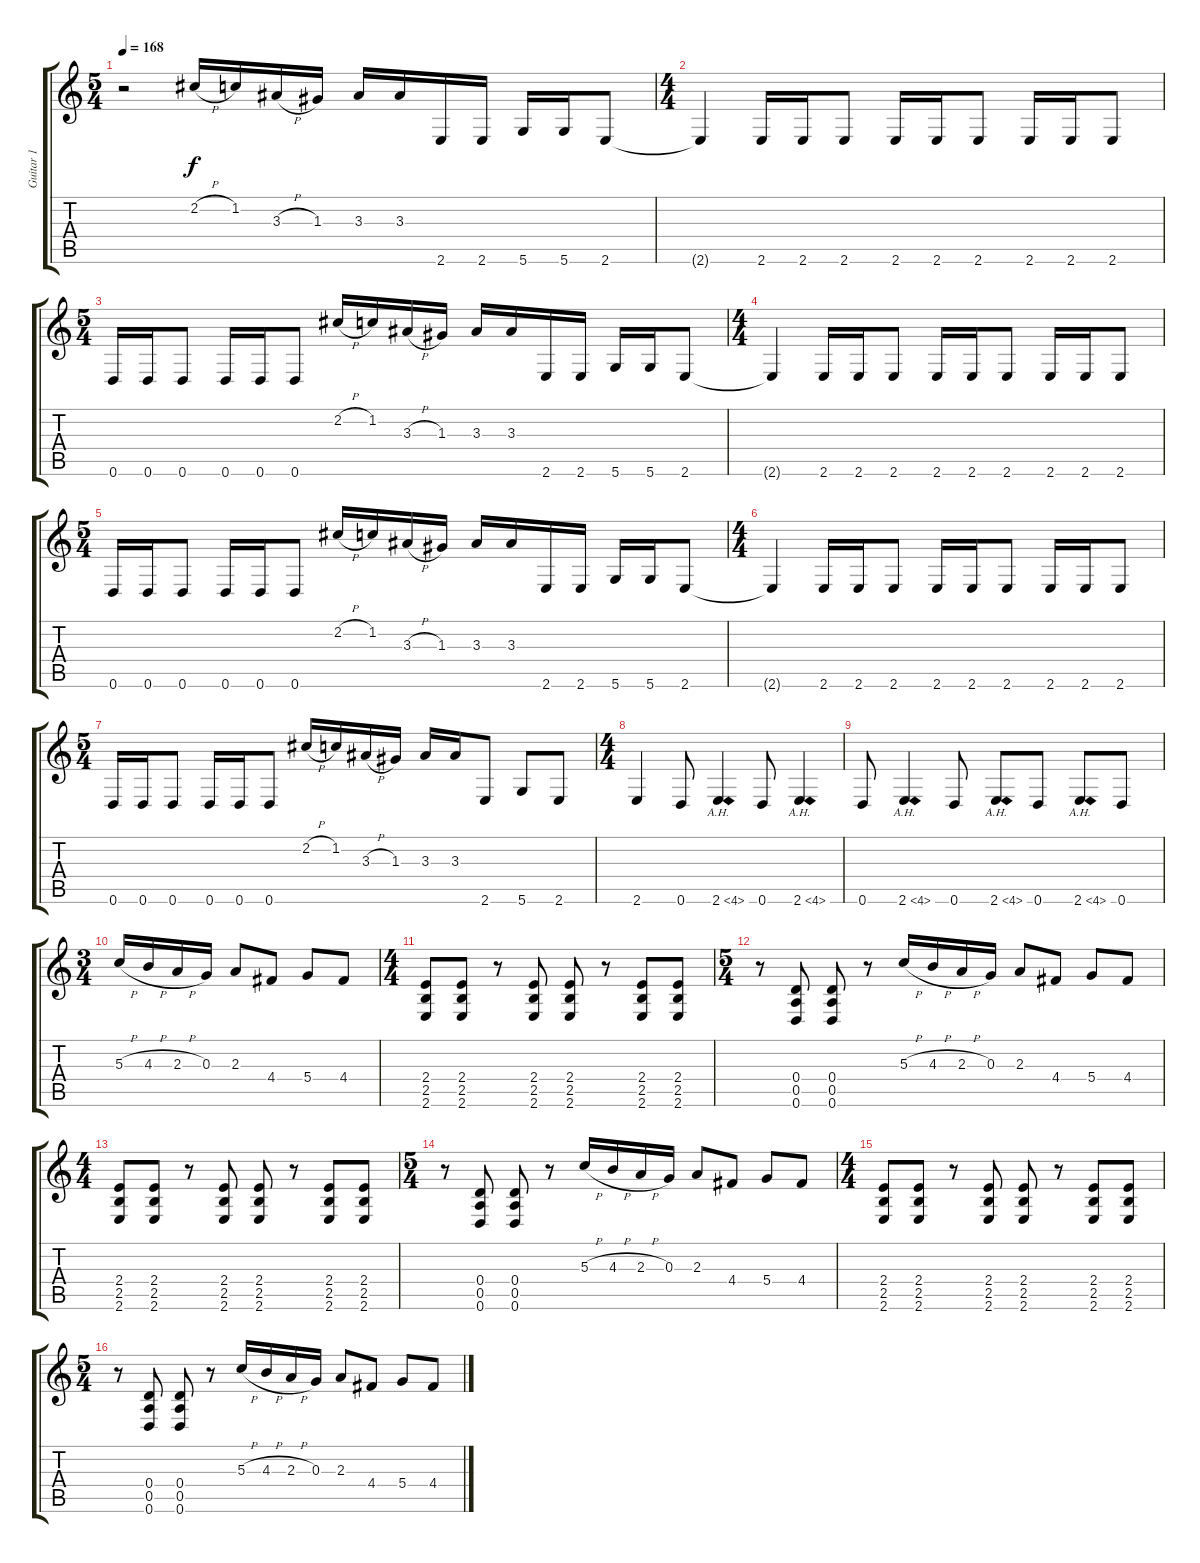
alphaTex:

\track ("Guitar 1" "Guitar 1") {instrument distortionguitar}
\staff {score tabs}
\tuning (E4 B3 G3 D3 A2 D2) {hide}
\ts (5 4)
\tempo 168
\clef g2
\ks c
r.2{dy f instrument distortionguitar} 2.2{h}.16 1.2.16 3.3{h}.16 1.3.16 3.3.16 3.3.16 2.6.16 2.6.16 5.6.16 5.6.16 2.6.8 |
\ts (4 4)
2.6{t}.4 2.6.16 2.6.16 2.6.8 2.6.16 2.6.16 2.6.8 2.6.16 2.6.16 2.6.8 |
\ts (5 4)
0.6.16 0.6.16 0.6.8 0.6.16 0.6.16 0.6.8 2.2{h}.16 1.2.16 3.3{h}.16 1.3.16 3.3.16 3.3.16 2.6.16 2.6.16 5.6.16 5.6.16 2.6.8 |
\ts (4 4)
2.6{t}.4 2.6.16 2.6.16 2.6.8 2.6.16 2.6.16 2.6.8 2.6.16 2.6.16 2.6.8 |
\ts (5 4)
0.6.16 0.6.16 0.6.8 0.6.16 0.6.16 0.6.8 2.2{h}.16 1.2.16 3.3{h}.16 1.3.16 3.3.16 3.3.16 2.6.16 2.6.16 5.6.16 5.6.16 2.6.8 |
\ts (4 4)
2.6{t}.4 2.6.16 2.6.16 2.6.8 2.6.16 2.6.16 2.6.8 2.6.16 2.6.16 2.6.8 |
\ts (5 4)
0.6.16 0.6.16 0.6.8 0.6.16 0.6.16 0.6.8 2.2{h}.16 1.2.16 3.3{h}.16 1.3.16 3.3.16 3.3.16 2.6.8 5.6.8 2.6.8 |
\ts (4 4)
2.6.4 0.6.8 2.6{ah 2}.4 0.6.8 2.6{ah 2}.4 |
0.6.8 2.6{ah 2}.4 0.6.8 2.6{ah 2}.8 0.6.8 2.6{ah 2}.8 0.6.8 |
\ts (3 4)
5.3{h}.16 4.3{h}.16 2.3{h}.16 0.3.16 2.3.8 4.4.8 5.4.8 4.4.8 |
\ts (4 4)
(2.4 2.5 2.6).8 (2.4 2.5 2.6).8 r.8 (2.4 2.5 2.6).8 (2.4 2.5 2.6).8 r.8 (2.4 2.5 2.6).8 (2.4 2.5 2.6).8 |
\ts (5 4)
r.8 (0.4 0.5 0.6).8 (0.4 0.5 0.6).8 r.8 5.3{h}.16 4.3{h}.16 2.3{h}.16 0.3.16 2.3.8 4.4.8 5.4.8 4.4.8 |
\ts (4 4)
(2.4 2.5 2.6).8 (2.4 2.5 2.6).8 r.8 (2.4 2.5 2.6).8 (2.4 2.5 2.6).8 r.8 (2.4 2.5 2.6).8 (2.4 2.5 2.6).8 |
\ts (5 4)
r.8 (0.4 0.5 0.6).8 (0.4 0.5 0.6).8 r.8 5.3{h}.16 4.3{h}.16 2.3{h}.16 0.3.16 2.3.8 4.4.8 5.4.8 4.4.8 |
\ts (4 4)
(2.4 2.5 2.6).8 (2.4 2.5 2.6).8 r.8 (2.4 2.5 2.6).8 (2.4 2.5 2.6).8 r.8 (2.4 2.5 2.6).8 (2.4 2.5 2.6).8 |
\ts (5 4)
r.8 (0.4 0.5 0.6).8 (0.4 0.5 0.6).8 r.8 5.3{h}.16 4.3{h}.16 2.3{h}.16 0.3.16 2.3.8 4.4.8 5.4.8 4.4.8
